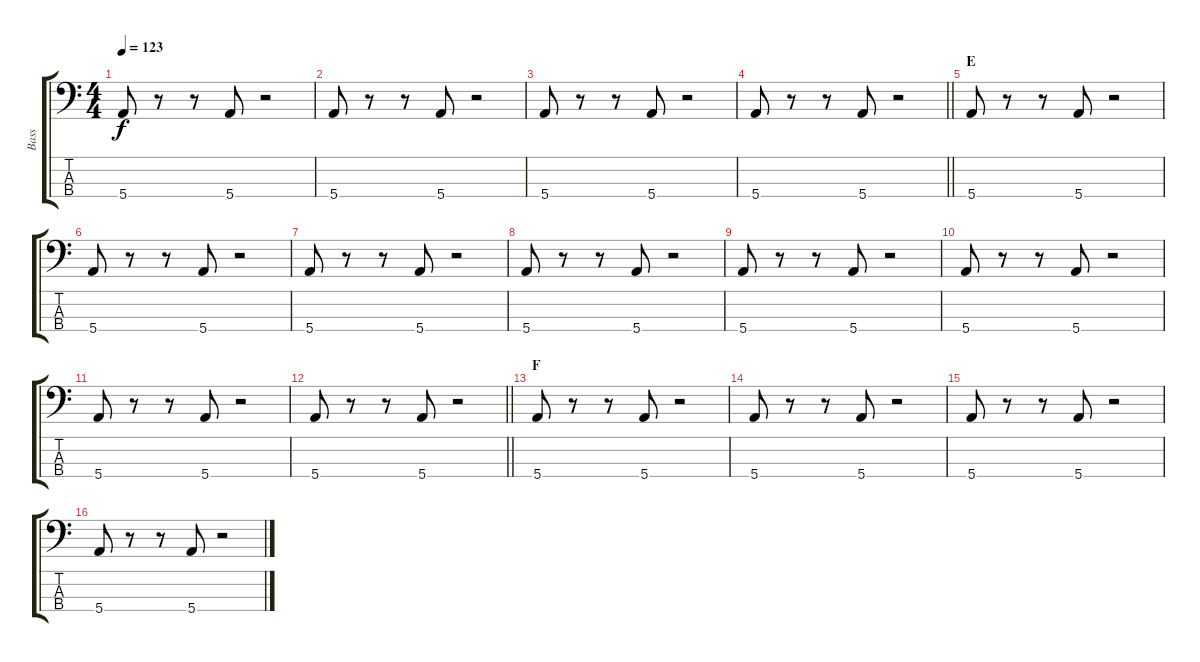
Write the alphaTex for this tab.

\track ("Bass" "Bass") {instrument synthbass2}
\staff {score tabs}
\tuning (G2 D2 A1 E1) {hide}
\ts (4 4)
\tempo 123
\clef f4
\ks c
5.4.8{dy f} r.8 r.8 5.4.8 r.2 |
5.4.8 r.8 r.8 5.4.8 r.2 |
5.4.8 r.8 r.8 5.4.8 r.2 |
\barLineRight lightlight
5.4.8 r.8 r.8 5.4.8 r.2 |
\section ("" "E")
5.4.8 r.8 r.8 5.4.8 r.2 |
5.4.8 r.8 r.8 5.4.8 r.2 |
5.4.8 r.8 r.8 5.4.8 r.2 |
5.4.8 r.8 r.8 5.4.8 r.2 |
5.4.8 r.8 r.8 5.4.8 r.2 |
5.4.8 r.8 r.8 5.4.8 r.2 |
5.4.8 r.8 r.8 5.4.8 r.2 |
\barLineRight lightlight
5.4.8 r.8 r.8 5.4.8 r.2 |
\section ("" "F")
5.4.8 r.8 r.8 5.4.8 r.2 |
5.4.8 r.8 r.8 5.4.8 r.2 |
5.4.8 r.8 r.8 5.4.8 r.2 |
5.4.8 r.8 r.8 5.4.8 r.2
